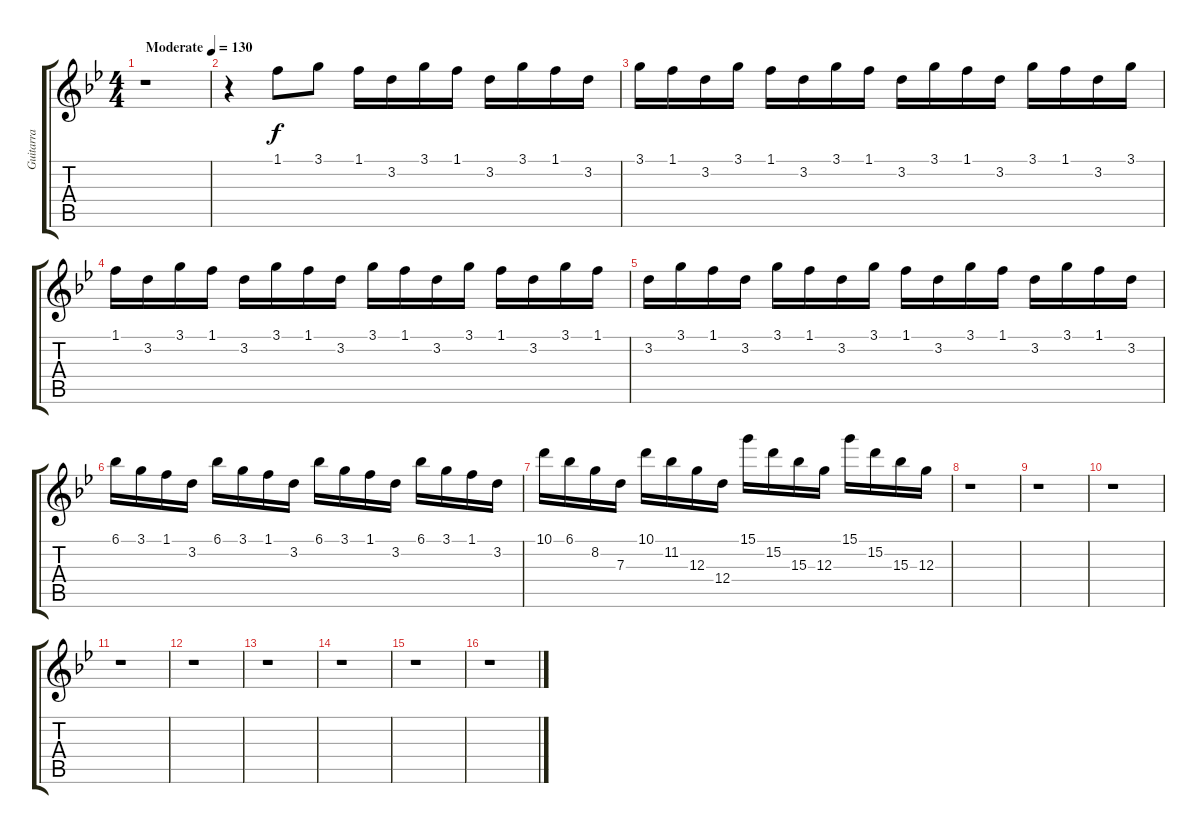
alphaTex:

\track ("Guitarra" "Guitarra") {instrument distortionguitar}
\staff {score tabs}
\tuning (E4 B3 G3 D3 A2 E2) {hide}
\ts (4 4)
\tempo (130 "Moderate")
\clef g2
\ks gminor
r.1{dy f instrument distortionguitar} |
r.4 1.1.8 3.1.8 1.1.16 3.2.16 3.1.16 1.1.16 3.2.16 3.1.16 1.1.16 3.2.16 |
3.1.16 1.1.16 3.2.16 3.1.16 1.1.16 3.2.16 3.1.16 1.1.16 3.2.16 3.1.16 1.1.16 3.2.16 3.1.16 1.1.16 3.2.16 3.1.16 |
1.1.16 3.2.16 3.1.16 1.1.16 3.2.16 3.1.16 1.1.16 3.2.16 3.1.16 1.1.16 3.2.16 3.1.16 1.1.16 3.2.16 3.1.16 1.1.16 |
3.2.16 3.1.16 1.1.16 3.2.16 3.1.16 1.1.16 3.2.16 3.1.16 1.1.16 3.2.16 3.1.16 1.1.16 3.2.16 3.1.16 1.1.16 3.2.16 |
6.1.16 3.1.16 1.1.16 3.2.16 6.1.16 3.1.16 1.1.16 3.2.16 6.1.16 3.1.16 1.1.16 3.2.16 6.1.16 3.1.16 1.1.16 3.2.16 |
10.1.16 6.1.16 8.2.16 7.3.16 10.1.16 11.2.16 12.3.16 12.4.16 15.1.16 15.2.16 15.3.16 12.3.16 15.1.16 15.2.16 15.3.16 12.3.16 |
r.1 |
r.1 |
r.1 |
r.1 |
r.1 |
r.1 |
r.1 |
r.1 |
r.1
